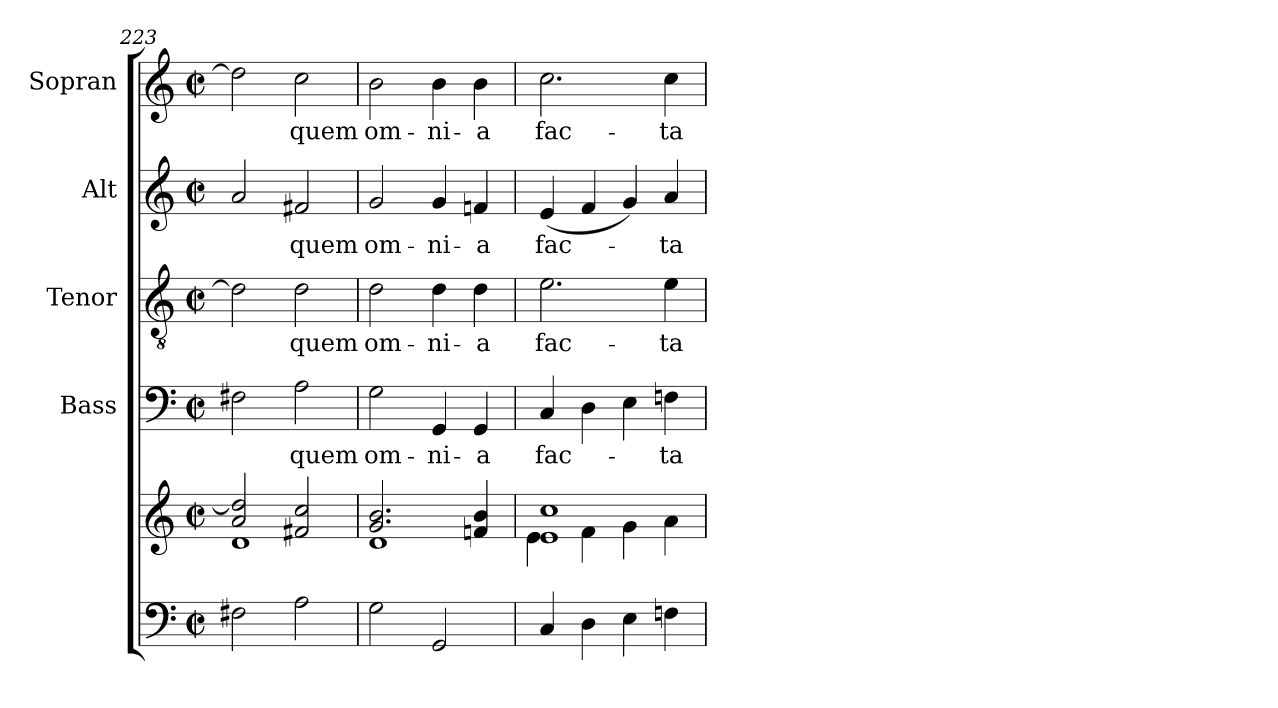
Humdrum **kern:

**kern	**kern	**kern	**text	**kern	**text	**kern	**text	**kern	**text
*part5	*part5	*part4	*part4	*part3	*part3	*part2	*part2	*part1	*part1
*staff6	*staff5	*staff4	*staff4	*staff3	*staff3	*staff2	*staff2	*staff1	*staff1
*	*	*I"Bass	*	*I"Tenor	*	*I"Alt	*	*I"Sopran	*
*	*	*I'B.	*	*I'T.	*	*I'A.	*	*I'S.	*
*clefF4	*clefG2	*clefF4	*	*clefGv2	*	*clefG2	*	*clefG2	*
*k[]	*k[]	*k[]	*	*k[]	*	*k[]	*	*k[]	*
*C:	*C:	*C:	*	*C:	*	*C:	*	*C:	*
*M2/2	*M2/2	*M2/2	*	*M2/2	*	*M2/2	*	*M2/2	*
*met(c|)	*met(c|)	*met(c|)	*	*met(c|)	*	*met(c|)	*	*met(c|)	*
=223	=223	=223	=223	=223	=223	=223	=223	=223	=223
*	*^	*	*	*	*	*	*	*	*
2F#X\	2a/ 2dd/]	1d	2F#X\	.	2d\]	.	2a/	.	2dd\]	.
!	!	!	!	!LO:LY:b	!	!LO:LY:b	!	!LO:LY:b	!	!LO:LY:b
2A\	2f#X/ 2cc/	.	2A\	quem	2d\	quem	2f#X/	quem	2cc\	quem
=224	=224	=224	=224	=224	=224	=224	=224	=224	=224	=224
!	!	!	!	!LO:LY:b	!	!LO:LY:b	!	!LO:LY:b	!	!LO:LY:b
2G\	2.g/ 2.b/	1d	2G\	om-	2d\	om-	2g/	om-	2b\	om-
!	!	!	!	!LO:LY:b	!	!LO:LY:b	!	!LO:LY:b	!	!LO:LY:b
2GG/	.	.	4GG/	-ni-	4d\	-ni-	4g/	-ni-	4b\	-ni-
!	!	!	!	!LO:LY:b	!	!LO:LY:b	!	!LO:LY:b	!	!LO:LY:b
.	4fn/ 4b/	.	4GG/	-a	4d\	-a	4fn/	-a	4b\	-a
!!LO:PB:g=z
=225	=225	=225	=225	=225	=225	=225	=225	=225	=225	=225
!	!	!	!	!LO:LY:b	!	!LO:LY:b	!	!LO:LY:b	!	!LO:LY:b
4C/	1e 1cc	4e\	4C/	fac-	2.e\	fac-	(<4e/	fac-	2.cc\	fac-
4D\	.	4f\	4D\	.	.	.	4f/	.	.	.
4E\	.	4g\	4E\	.	.	.	4g/)	.	.	.
!	!	!	!	!LO:LY:b	!	!LO:LY:b	!	!LO:LY:b	!	!LO:LY:b
4Fn\	.	4a\	4Fn\	-ta	4e\	-ta	4a/	-ta	4cc\	-ta
*	*v	*v	*	*	*	*	*	*	*	*
=	=	=	=	=	=	=	=	=	=
*-	*-	*-	*-	*-	*-	*-	*-	*-	*-
